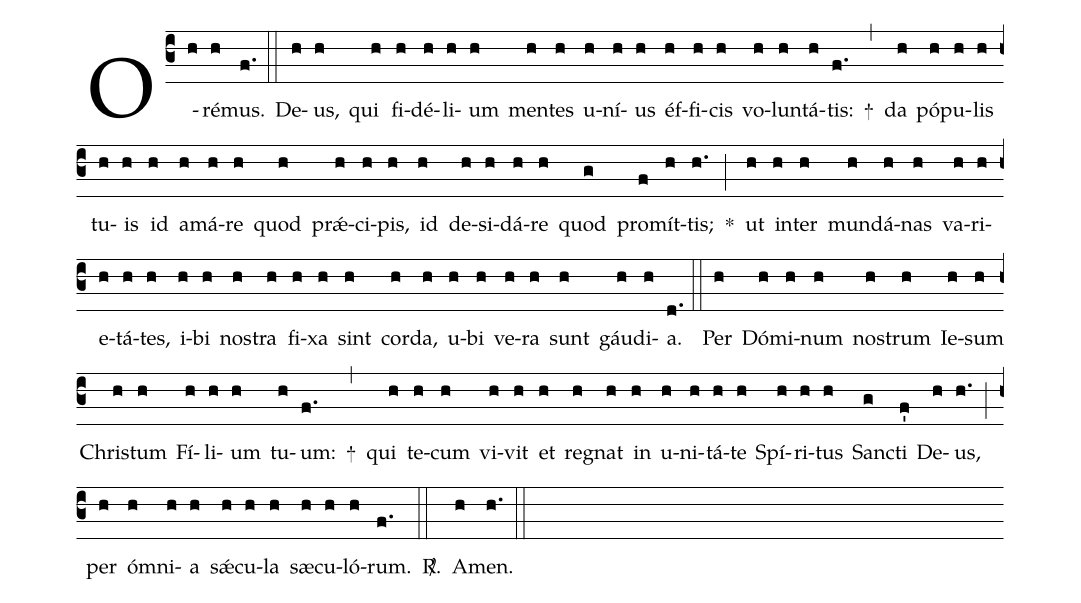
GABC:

%%
(c3)
O(h)ré(h)mus.(f.) (::)

De(h)us,(h) qui(h) fi(h)dé(h)li(h)um(h) men(h)tes(h) u(h)ní(h)us(h) éf(h)fi(h)cis(h) vo(h)lun(h)tá(h)tis:(f.) +(,)
da(h) pó(h)pu(h)lis(h) tu(h)is(h) id(h) a(h)má(h)re(h) quod(h) prǽ(h)ci(h)pis,(h) id(h) de(h)si(h)dá(h)re(h) quod(g) pro(f)mít(h)tis;(h.) *(;)
ut(h) in(h)ter(h) mun(h)dá(h)nas(h) va(h)ri(h)e(h)tá(h)tes,(h) i(h)bi(h) nos(h)tra(h) fi(h)xa(h) sint(h) cor(h)da,(h) u(h)bi(h) ve(h)ra(h) sunt(h) gáu(h)di(h)a.(d.) (::)

Per(h) Dó(h)mi(h)num(h) nos(h)trum(h) Ie(h)sum(h) Chris(h)tum(h) Fí(h)li(h)um(h) tu(h)um:(f.) +(,)
qui(h) te(h)cum(h) vi(h)vit(h) et(h) reg(h)nat(h) in(h) u(h)ni(h)tá(h)te(h) Spí(h)ri(h)tus(h) San(g)cti(f') De(h)us,(h.) (;)
per(h) óm(h)ni(h)a(h) sǽ(h)cu(h)la(h) sæ(h)cu(h)ló(h)rum.(f.) <sp>R/</sp>.(::)
A(h)men.(h.) (::)
